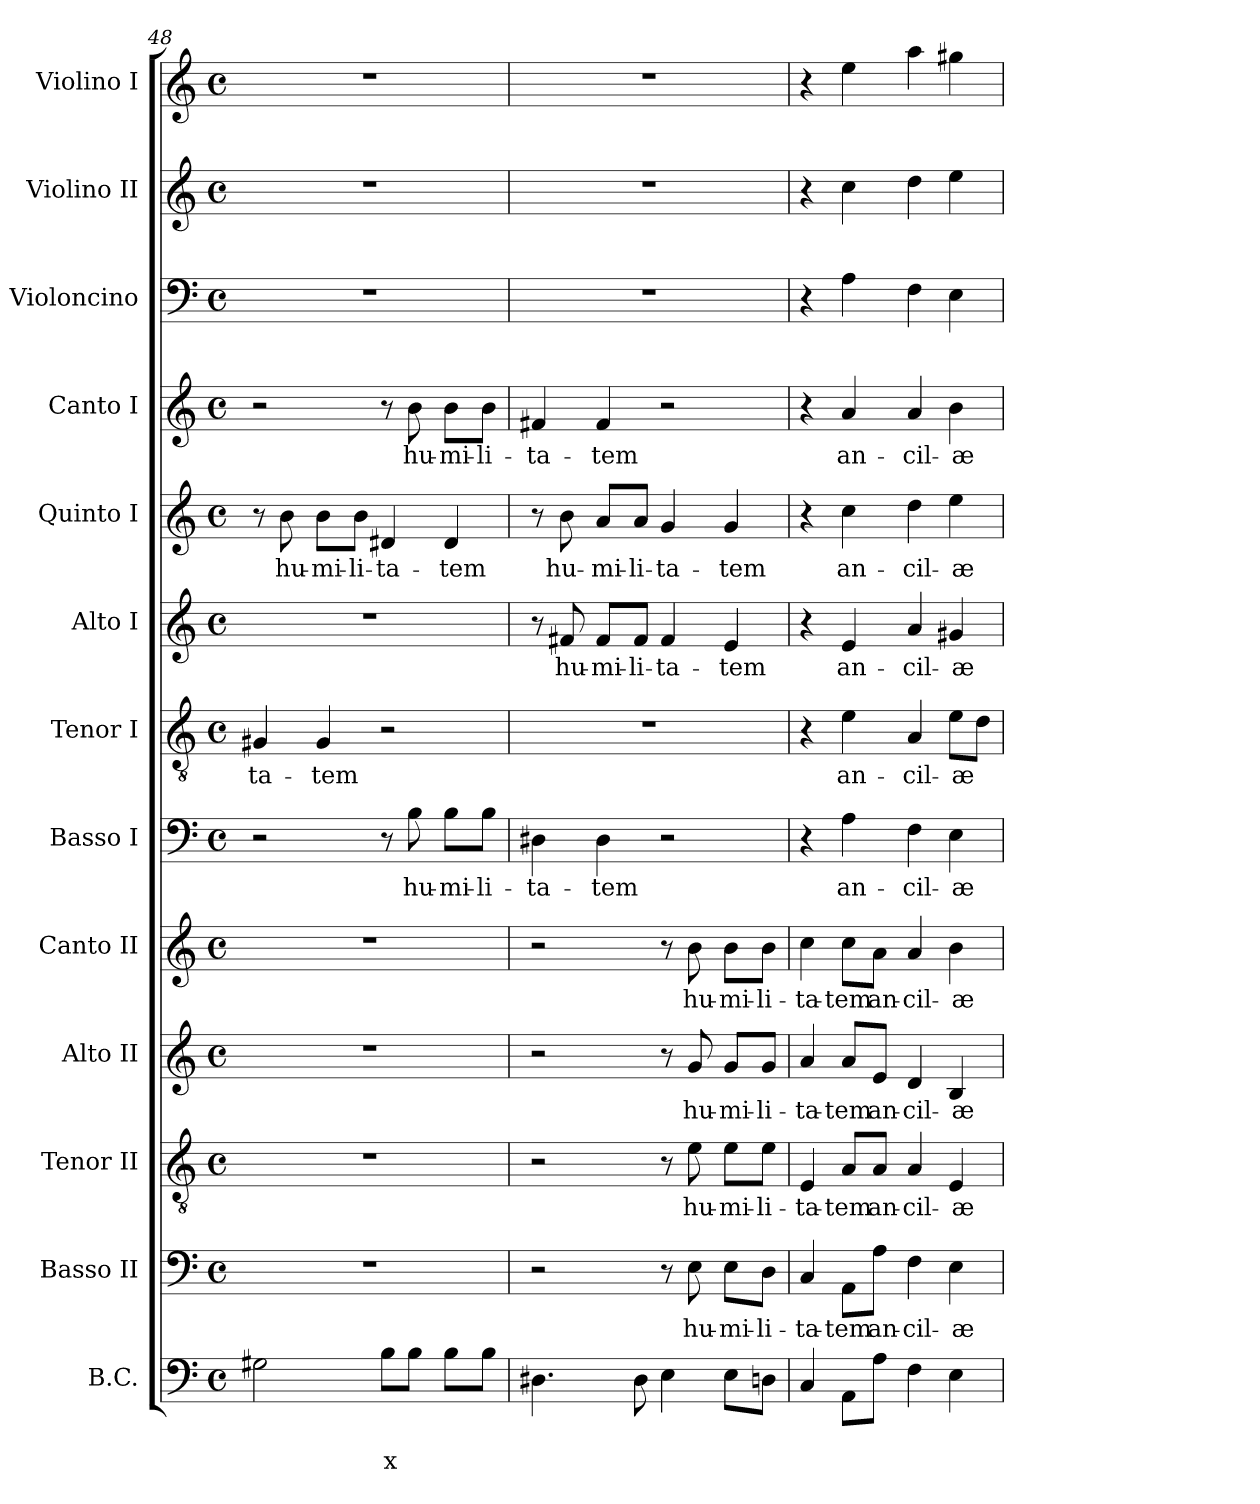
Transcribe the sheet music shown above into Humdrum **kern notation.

**kern	**text	**text	**kern	**text	**kern	**text	**kern	**text	**kern	**text	**kern	**text	**kern	**text	**kern	**text	**kern	**text	**kern	**text	**kern	**kern	**kern
*part13	*part13	*part13	*part12	*part12	*part11	*part11	*part10	*part10	*part9	*part9	*part8	*part8	*part7	*part7	*part6	*part6	*part5	*part5	*part4	*part4	*part3	*part2	*part1
*staff13	*staff13	*staff13	*staff12	*staff12	*staff11	*staff11	*staff10	*staff10	*staff9	*staff9	*staff8	*staff8	*staff7	*staff7	*staff6	*staff6	*staff5	*staff5	*staff4	*staff4	*staff3	*staff2	*staff1
*I"B.C.	*	*	*I"Basso II	*	*I"Tenor II	*	*I"Alto II	*	*I"Canto II	*	*I"Basso I	*	*I"Tenor I	*	*I"Alto I	*	*I"Quinto I	*	*I"Canto I	*	*I"Violoncino	*I"Violino II	*I"Violino I
*I'BC	*	*	*I'B 2	*	*I'T 2	*	*I'A 2	*	*I'C 2	*	*I'B 1	*	*I'T 1	*	*I'A 1	*	*I'Q 1	*	*I'C 1	*	*	*I'Vln. II	*I'Vln. I
*clefF4	*	*	*clefF4	*	*clefGv2	*	*clefG2	*	*clefG2	*	*clefF4	*	*clefGv2	*	*clefG2	*	*clefG2	*	*clefG2	*	*clefF4	*clefG2	*clefG2
*k[]	*	*	*k[]	*	*k[]	*	*k[]	*	*k[]	*	*k[]	*	*k[]	*	*k[]	*	*k[]	*	*k[]	*	*k[]	*k[]	*k[]
*C:	*	*	*C:	*	*C:	*	*C:	*	*C:	*	*C:	*	*C:	*	*C:	*	*C:	*	*C:	*	*C:	*C:	*C:
*M4/4	*	*	*M4/4	*	*M4/4	*	*M4/4	*	*M4/4	*	*M4/4	*	*M4/4	*	*M4/4	*	*M4/4	*	*M4/4	*	*M4/4	*M4/4	*M4/4
*met(c)	*	*	*met(c)	*	*met(c)	*	*met(c)	*	*met(c)	*	*met(c)	*	*met(c)	*	*met(c)	*	*met(c)	*	*met(c)	*	*met(c)	*met(c)	*met(c)
=48	=48	=48	=48	=48	=48	=48	=48	=48	=48	=48	=48	=48	=48	=48	=48	=48	=48	=48	=48	=48	=48	=48	=48
!	!	!	!	!	!	!	!	!	!	!	!	!	!	!LO:LY:b	!	!	!	!	!	!	!	!	!
2G#X\	.	.	1r	.	1r	.	1r	.	1r	.	2r	.	4G#X/	-ta-	1r	.	8r	.	2r	.	1r	1r	1r
!	!	!	!	!	!	!	!	!	!	!	!	!	!	!	!	!	!	!LO:LY:b	!	!	!	!	!
.	.	.	.	.	.	.	.	.	.	.	.	.	.	.	.	.	8b\	hu-	.	.	.	.	.
!	!	!	!	!	!	!	!	!	!	!	!	!	!	!LO:LY:b	!	!	!	!	!	!	!	!	!
!	!	!	!	!	!	!	!	!	!	!	!	!	!	!	!	!	!	!LO:LY:b	!	!	!	!	!
.	.	.	.	.	.	.	.	.	.	.	.	.	4G#/	-tem	.	.	8b\L	-mi-	.	.	.	.	.
!	!	!	!	!	!	!	!	!	!	!	!	!	!	!	!	!	!	!LO:LY:b	!	!	!	!	!
.	.	.	.	.	.	.	.	.	.	.	.	.	.	.	.	.	8b\J	-li-	.	.	.	.	.
!	!	!LO:LY:b	!	!	!	!	!	!	!	!	!	!	!	!	!	!	!	!	!	!	!	!	!
!	!	!	!	!	!	!	!	!	!	!	!	!	!	!	!	!	!	!LO:LY:b	!	!	!	!	!
8B\L	.	x	.	.	.	.	.	.	.	.	8r	.	2r	.	.	.	4d#X/	-ta-	8r	.	.	.	.
!	!	!	!	!	!	!	!	!	!	!	!	!LO:LY:b	!	!	!	!	!	!	!	!	!	!	!
!	!	!	!	!	!	!	!	!	!	!	!	!	!	!	!	!	!	!	!	!LO:LY:b	!	!	!
8B\J	.	.	.	.	.	.	.	.	.	.	8B\	hu-	.	.	.	.	.	.	8b\	hu-	.	.	.
!	!	!	!	!	!	!	!	!	!	!	!	!LO:LY:b	!	!	!	!	!	!	!	!	!	!	!
!	!	!	!	!	!	!	!	!	!	!	!	!	!	!	!	!	!	!LO:LY:b	!	!	!	!	!
!	!	!	!	!	!	!	!	!	!	!	!	!	!	!	!	!	!	!	!	!LO:LY:b	!	!	!
8B\L	.	.	.	.	.	.	.	.	.	.	8B\L	-mi-	.	.	.	.	4d#/	-tem	8b\L	-mi-	.	.	.
!	!	!	!	!	!	!	!	!	!	!	!	!LO:LY:b	!	!	!	!	!	!	!	!	!	!	!
!	!	!	!	!	!	!	!	!	!	!	!	!	!	!	!	!	!	!	!	!LO:LY:b	!	!	!
8B\J	.	.	.	.	.	.	.	.	.	.	8B\J	-li-	.	.	.	.	.	.	8b\J	-li-	.	.	.
=49	=49	=49	=49	=49	=49	=49	=49	=49	=49	=49	=49	=49	=49	=49	=49	=49	=49	=49	=49	=49	=49	=49	=49
!	!	!	!	!	!	!	!	!	!	!	!	!LO:LY:b	!	!	!	!	!	!	!	!	!	!	!
!	!	!	!	!	!	!	!	!	!	!	!	!	!	!	!	!	!	!	!	!LO:LY:b	!	!	!
4.D#X\	.	.	2r	.	2r	.	2r	.	2r	.	4D#X\	-ta-	1r	.	8r	.	8r	.	4f#X/	-ta-	1r	1r	1r
!	!	!	!	!	!	!	!	!	!	!	!	!	!	!	!	!LO:LY:b	!	!	!	!	!	!	!
!	!	!	!	!	!	!	!	!	!	!	!	!	!	!	!	!	!	!LO:LY:b	!	!	!	!	!
.	.	.	.	.	.	.	.	.	.	.	.	.	.	.	8f#X/	hu-	8b\	hu-	.	.	.	.	.
!	!	!	!	!	!	!	!	!	!	!	!	!LO:LY:b	!	!	!	!	!	!	!	!	!	!	!
!	!	!	!	!	!	!	!	!	!	!	!	!	!	!	!	!LO:LY:b	!	!	!	!	!	!	!
!	!	!	!	!	!	!	!	!	!	!	!	!	!	!	!	!	!	!LO:LY:b	!	!	!	!	!
!	!	!	!	!	!	!	!	!	!	!	!	!	!	!	!	!	!	!	!	!LO:LY:b	!	!	!
.	.	.	.	.	.	.	.	.	.	.	4D#\	-tem	.	.	8f#/L	-mi-	8a/L	-mi-	4f#/	-tem	.	.	.
!	!	!	!	!	!	!	!	!	!	!	!	!	!	!	!	!LO:LY:b	!	!	!	!	!	!	!
!	!	!	!	!	!	!	!	!	!	!	!	!	!	!	!	!	!	!LO:LY:b	!	!	!	!	!
8D#\	.	.	.	.	.	.	.	.	.	.	.	.	.	.	8f#/J	-li-	8a/J	-li-	.	.	.	.	.
!	!	!	!	!	!	!	!	!	!	!	!	!	!	!	!	!LO:LY:b	!	!	!	!	!	!	!
!	!	!	!	!	!	!	!	!	!	!	!	!	!	!	!	!	!	!LO:LY:b	!	!	!	!	!
4E\	.	.	8r	.	8r	.	8r	.	8r	.	2r	.	.	.	4f#/	-ta-	4g/	-ta-	2r	.	.	.	.
!	!	!	!	!LO:LY:b	!	!	!	!	!	!	!	!	!	!	!	!	!	!	!	!	!	!	!
!	!	!	!	!	!	!LO:LY:b	!	!	!	!	!	!	!	!	!	!	!	!	!	!	!	!	!
!	!	!	!	!	!	!	!	!LO:LY:b	!	!	!	!	!	!	!	!	!	!	!	!	!	!	!
!	!	!	!	!	!	!	!	!	!	!LO:LY:b	!	!	!	!	!	!	!	!	!	!	!	!	!
.	.	.	8E\	hu-	8e\	hu-	8g/	hu-	8b\	hu-	.	.	.	.	.	.	.	.	.	.	.	.	.
!	!	!	!	!LO:LY:b	!	!	!	!	!	!	!	!	!	!	!	!	!	!	!	!	!	!	!
!	!	!	!	!	!	!LO:LY:b	!	!	!	!	!	!	!	!	!	!	!	!	!	!	!	!	!
!	!	!	!	!	!	!	!	!LO:LY:b	!	!	!	!	!	!	!	!	!	!	!	!	!	!	!
!	!	!	!	!	!	!	!	!	!	!LO:LY:b	!	!	!	!	!	!	!	!	!	!	!	!	!
!	!	!	!	!	!	!	!	!	!	!	!	!	!	!	!	!LO:LY:b	!	!	!	!	!	!	!
!	!	!	!	!	!	!	!	!	!	!	!	!	!	!	!	!	!	!LO:LY:b	!	!	!	!	!
8E\L	.	.	8E\L	-mi-	8e\L	-mi-	8g/L	-mi-	8b\L	-mi-	.	.	.	.	4e/	-tem	4g/	-tem	.	.	.	.	.
!	!	!	!	!LO:LY:b	!	!	!	!	!	!	!	!	!	!	!	!	!	!	!	!	!	!	!
!	!	!	!	!	!	!LO:LY:b	!	!	!	!	!	!	!	!	!	!	!	!	!	!	!	!	!
!	!	!	!	!	!	!	!	!LO:LY:b	!	!	!	!	!	!	!	!	!	!	!	!	!	!	!
!	!	!	!	!	!	!	!	!	!	!LO:LY:b	!	!	!	!	!	!	!	!	!	!	!	!	!
8Dn\J	.	.	8D\J	-li-	8e\J	-li-	8g/J	-li-	8b\J	-li-	.	.	.	.	.	.	.	.	.	.	.	.	.
=50	=50	=50	=50	=50	=50	=50	=50	=50	=50	=50	=50	=50	=50	=50	=50	=50	=50	=50	=50	=50	=50	=50	=50
!	!	!	!	!LO:LY:b	!	!	!	!	!	!	!	!	!	!	!	!	!	!	!	!	!	!	!
!	!	!	!	!	!	!LO:LY:b	!	!	!	!	!	!	!	!	!	!	!	!	!	!	!	!	!
!	!	!	!	!	!	!	!	!LO:LY:b	!	!	!	!	!	!	!	!	!	!	!	!	!	!	!
!	!	!	!	!	!	!	!	!	!	!LO:LY:b	!	!	!	!	!	!	!	!	!	!	!	!	!
4C/	.	.	4C/	-ta-	4E/	-ta-	4a/	-ta-	4cc\	-ta-	4r	.	4r	.	4r	.	4r	.	4r	.	4r	4r	4r
!	!	!	!	!LO:LY:b	!	!	!	!	!	!	!	!	!	!	!	!	!	!	!	!	!	!	!
!	!	!	!	!	!	!LO:LY:b	!	!	!	!	!	!	!	!	!	!	!	!	!	!	!	!	!
!	!	!	!	!	!	!	!	!LO:LY:b	!	!	!	!	!	!	!	!	!	!	!	!	!	!	!
!	!	!	!	!	!	!	!	!	!	!LO:LY:b	!	!	!	!	!	!	!	!	!	!	!	!	!
!	!	!	!	!	!	!	!	!	!	!	!	!LO:LY:b	!	!	!	!	!	!	!	!	!	!	!
!	!	!	!	!	!	!	!	!	!	!	!	!	!	!LO:LY:b	!	!	!	!	!	!	!	!	!
!	!	!	!	!	!	!	!	!	!	!	!	!	!	!	!	!LO:LY:b	!	!	!	!	!	!	!
!	!	!	!	!	!	!	!	!	!	!	!	!	!	!	!	!	!	!LO:LY:b	!	!	!	!	!
!	!	!	!	!	!	!	!	!	!	!	!	!	!	!	!	!	!	!	!	!LO:LY:b	!	!	!
8AA\L	.	.	8AA\L	-tem	8A/L	-tem	8a/L	-tem	8cc\L	-tem	4A\	an-	4e\	an-	4e/	an-	4cc\	an-	4a/	an-	4A\	4cc\	4ee\
!	!	!	!	!LO:LY:b	!	!	!	!	!	!	!	!	!	!	!	!	!	!	!	!	!	!	!
!	!	!	!	!	!	!LO:LY:b	!	!	!	!	!	!	!	!	!	!	!	!	!	!	!	!	!
!	!	!	!	!	!	!	!	!LO:LY:b	!	!	!	!	!	!	!	!	!	!	!	!	!	!	!
!	!	!	!	!	!	!	!	!	!	!LO:LY:b	!	!	!	!	!	!	!	!	!	!	!	!	!
8A\J	.	.	8A\J	an-	8A/J	an-	8e/J	an-	8a\J	an-	.	.	.	.	.	.	.	.	.	.	.	.	.
!	!	!	!	!LO:LY:b	!	!	!	!	!	!	!	!	!	!	!	!	!	!	!	!	!	!	!
!	!	!	!	!	!	!LO:LY:b	!	!	!	!	!	!	!	!	!	!	!	!	!	!	!	!	!
!	!	!	!	!	!	!	!	!LO:LY:b	!	!	!	!	!	!	!	!	!	!	!	!	!	!	!
!	!	!	!	!	!	!	!	!	!	!LO:LY:b	!	!	!	!	!	!	!	!	!	!	!	!	!
!	!	!	!	!	!	!	!	!	!	!	!	!LO:LY:b	!	!	!	!	!	!	!	!	!	!	!
!	!	!	!	!	!	!	!	!	!	!	!	!	!	!LO:LY:b	!	!	!	!	!	!	!	!	!
!	!	!	!	!	!	!	!	!	!	!	!	!	!	!	!	!LO:LY:b	!	!	!	!	!	!	!
!	!	!	!	!	!	!	!	!	!	!	!	!	!	!	!	!	!	!LO:LY:b	!	!	!	!	!
!	!	!	!	!	!	!	!	!	!	!	!	!	!	!	!	!	!	!	!	!LO:LY:b	!	!	!
4F\	.	.	4F\	-cil-	4A/	-cil-	4d/	-cil-	4a/	-cil-	4F\	-cil-	4A/	-cil-	4a/	-cil-	4dd\	-cil-	4a/	-cil-	4F\	4dd\	4aa\
!	!	!	!	!LO:LY:b	!	!	!	!	!	!	!	!	!	!	!	!	!	!	!	!	!	!	!
!	!	!	!	!	!	!LO:LY:b	!	!	!	!	!	!	!	!	!	!	!	!	!	!	!	!	!
!	!	!	!	!	!	!	!	!LO:LY:b	!	!	!	!	!	!	!	!	!	!	!	!	!	!	!
!	!	!	!	!	!	!	!	!	!	!LO:LY:b	!	!	!	!	!	!	!	!	!	!	!	!	!
!	!	!	!	!	!	!	!	!	!	!	!	!LO:LY:b	!	!	!	!	!	!	!	!	!	!	!
!	!	!	!	!	!	!	!	!	!	!	!	!	!	!LO:LY:b	!	!	!	!	!	!	!	!	!
!	!	!	!	!	!	!	!	!	!	!	!	!	!	!	!	!LO:LY:b	!	!	!	!	!	!	!
!	!	!	!	!	!	!	!	!	!	!	!	!	!	!	!	!	!	!LO:LY:b	!	!	!	!	!
!	!	!	!	!	!	!	!	!	!	!	!	!	!	!	!	!	!	!	!	!LO:LY:b	!	!	!
4E\	.	.	4E\	-æ	4E/	-æ	4B/	-æ	4b\	-æ	4E\	-æ	8e\L	-æ	4g#X/	-æ	4ee\	-æ	4b\	-æ	4E\	4ee\	4gg#X\
.	.	.	.	.	.	.	.	.	.	.	.	.	8d\J	.	.	.	.	.	.	.	.	.	.
=	=	=	=	=	=	=	=	=	=	=	=	=	=	=	=	=	=	=	=	=	=	=	=
*-	*-	*-	*-	*-	*-	*-	*-	*-	*-	*-	*-	*-	*-	*-	*-	*-	*-	*-	*-	*-	*-	*-	*-
